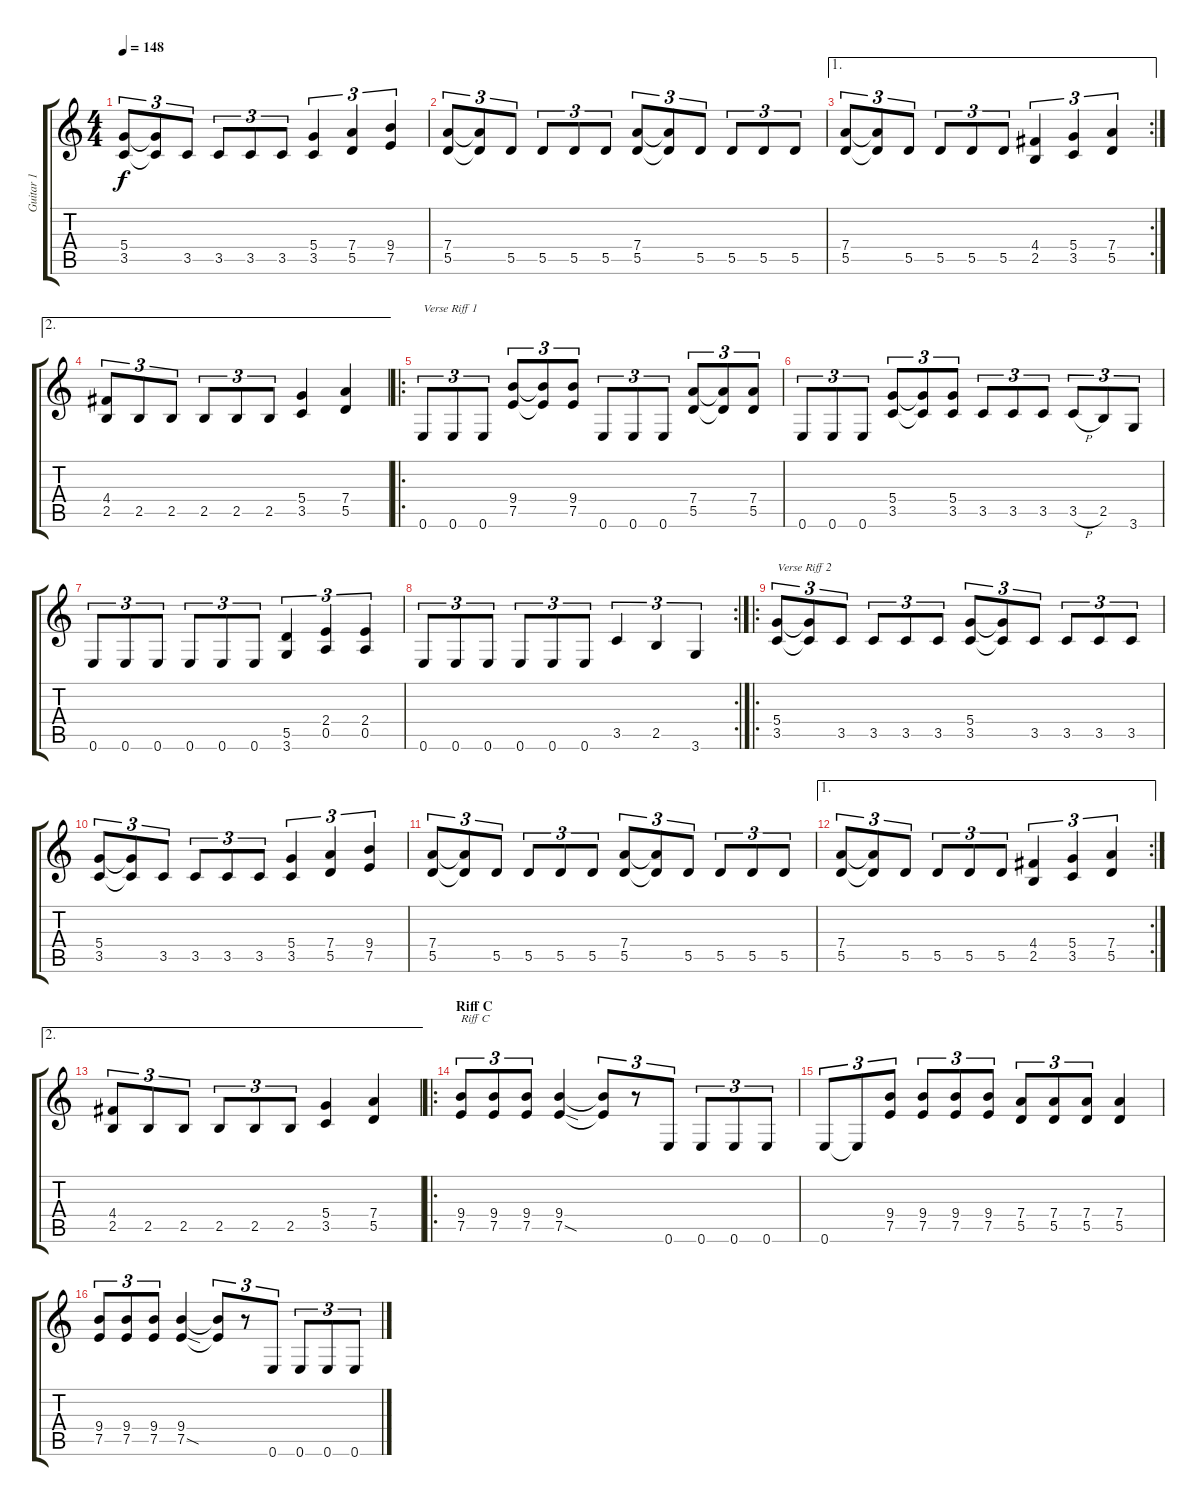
\track ("Guitar 1" "Guitar 1") {instrument distortionguitar}
\staff {score tabs}
\tuning (E4 B3 G3 D3 A2 E2) {hide}
\ts (4 4)
\tempo 148
\clef g2
\ks c
(5.4 3.5).8{tu (3 2) dy f} (5.4{t} 3.5{t}).8{tu (3 2)} 3.5.8{tu (3 2)} 3.5.8{tu (3 2)} 3.5.8{tu (3 2)} 3.5.8{tu (3 2)} (5.4 3.5).4{tu (3 2)} (7.4 5.5).4{tu (3 2)} (9.4 7.5).4{tu (3 2)} |
(7.4 5.5).8{tu (3 2)} (7.4{t} 5.5{t}).8{tu (3 2)} 5.5.8{tu (3 2)} 5.5.8{tu (3 2)} 5.5.8{tu (3 2)} 5.5.8{tu (3 2)} (7.4 5.5).8{tu (3 2)} (7.4{t} 5.5{t}).8{tu (3 2)} 5.5.8{tu (3 2)} 5.5.8{tu (3 2)} 5.5.8{tu (3 2)} 5.5.8{tu (3 2)} |
\ae 1
\rc 2
(7.4 5.5).8{tu (3 2)} (7.4{t} 5.5{t}).8{tu (3 2)} 5.5.8{tu (3 2)} 5.5.8{tu (3 2)} 5.5.8{tu (3 2)} 5.5.8{tu (3 2)} (4.4 2.5).4{tu (3 2)} (5.4 3.5).4{tu (3 2)} (7.4 5.5).4{tu (3 2)} |
\ae 2
(4.4 2.5).8{tu (3 2)} 2.5.8{tu (3 2)} 2.5.8{tu (3 2)} 2.5.8{tu (3 2)} 2.5.8{tu (3 2)} 2.5.8{tu (3 2)} (5.4 3.5).4 (7.4 5.5).4 |
\ro
0.6.8{tu (3 2) txt "Verse Riff 1"} 0.6.8{tu (3 2)} 0.6.8{tu (3 2)} (9.4 7.5).8{tu (3 2)} (9.4{t} 7.5{t}).8{tu (3 2)} (9.4 7.5).8{tu (3 2)} 0.6.8{tu (3 2)} 0.6.8{tu (3 2)} 0.6.8{tu (3 2)} (7.4 5.5).8{tu (3 2)} (7.4{t} 5.5{t}).8{tu (3 2)} (7.4 5.5).8{tu (3 2)} |
0.6.8{tu (3 2)} 0.6.8{tu (3 2)} 0.6.8{tu (3 2)} (5.4 3.5).8{tu (3 2)} (5.4{t} 3.5{t}).8{tu (3 2)} (5.4 3.5).8{tu (3 2)} 3.5.8{tu (3 2)} 3.5.8{tu (3 2)} 3.5.8{tu (3 2)} 3.5{h}.8{tu (3 2)} 2.5.8{tu (3 2)} 3.6.8{tu (3 2)} |
0.6.8{tu (3 2)} 0.6.8{tu (3 2)} 0.6.8{tu (3 2)} 0.6.8{tu (3 2)} 0.6.8{tu (3 2)} 0.6.8{tu (3 2)} (5.5 3.6).4{tu (3 2)} (2.4 0.5).4{tu (3 2)} (2.4 0.5).4{tu (3 2)} |
\rc 2
0.6.8{tu (3 2)} 0.6.8{tu (3 2)} 0.6.8{tu (3 2)} 0.6.8{tu (3 2)} 0.6.8{tu (3 2)} 0.6.8{tu (3 2)} 3.5.4{tu (3 2)} 2.5.4{tu (3 2)} 3.6.4{tu (3 2)} |
\ro
(5.4 3.5).8{tu (3 2) txt "Verse Riff 2"} (5.4{t} 3.5{t}).8{tu (3 2)} 3.5.8{tu (3 2)} 3.5.8{tu (3 2)} 3.5.8{tu (3 2)} 3.5.8{tu (3 2)} (5.4 3.5).8{tu (3 2)} (5.4{t} 3.5{t}).8{tu (3 2)} 3.5.8{tu (3 2)} 3.5.8{tu (3 2)} 3.5.8{tu (3 2)} 3.5.8{tu (3 2)} |
(5.4 3.5).8{tu (3 2)} (5.4{t} 3.5{t}).8{tu (3 2)} 3.5.8{tu (3 2)} 3.5.8{tu (3 2)} 3.5.8{tu (3 2)} 3.5.8{tu (3 2)} (5.4 3.5).4{tu (3 2)} (7.4 5.5).4{tu (3 2)} (9.4 7.5).4{tu (3 2)} |
(7.4 5.5).8{tu (3 2)} (7.4{t} 5.5{t}).8{tu (3 2)} 5.5.8{tu (3 2)} 5.5.8{tu (3 2)} 5.5.8{tu (3 2)} 5.5.8{tu (3 2)} (7.4 5.5).8{tu (3 2)} (7.4{t} 5.5{t}).8{tu (3 2)} 5.5.8{tu (3 2)} 5.5.8{tu (3 2)} 5.5.8{tu (3 2)} 5.5.8{tu (3 2)} |
\ae 1
\rc 2
(7.4 5.5).8{tu (3 2)} (7.4{t} 5.5{t}).8{tu (3 2)} 5.5.8{tu (3 2)} 5.5.8{tu (3 2)} 5.5.8{tu (3 2)} 5.5.8{tu (3 2)} (4.4 2.5).4{tu (3 2)} (5.4 3.5).4{tu (3 2)} (7.4 5.5).4{tu (3 2)} |
\ae 2
(4.4 2.5).8{tu (3 2)} 2.5.8{tu (3 2)} 2.5.8{tu (3 2)} 2.5.8{tu (3 2)} 2.5.8{tu (3 2)} 2.5.8{tu (3 2)} (5.4 3.5).4 (7.4 5.5).4 |
\ro
\section ("" "Riff C")
(9.4 7.5).8{tu (3 2) txt "Riff C"} (9.4 7.5).8{tu (3 2)} (9.4 7.5).8{tu (3 2)} (9.4 7.5{sod}).4 (9.4{t} 7.5{t}).8{tu (3 2)} r.8{tu (3 2)} 0.6.8{tu (3 2)} 0.6.8{tu (3 2)} 0.6.8{tu (3 2)} 0.6.8{tu (3 2)} |
0.6.8{tu (3 2)} 0.6{t}.8{tu (3 2)} (9.4 7.5).8{tu (3 2)} (9.4 7.5).8{tu (3 2)} (9.4 7.5).8{tu (3 2)} (9.4 7.5).8{tu (3 2)} (7.4 5.5).8{tu (3 2)} (7.4 5.5).8{tu (3 2)} (7.4 5.5).8{tu (3 2)} (7.4 5.5).4 |
(9.4 7.5).8{tu (3 2)} (9.4 7.5).8{tu (3 2)} (9.4 7.5).8{tu (3 2)} (9.4 7.5{sod}).4 (9.4{t} 7.5{t}).8{tu (3 2)} r.8{tu (3 2)} 0.6.8{tu (3 2)} 0.6.8{tu (3 2)} 0.6.8{tu (3 2)} 0.6.8{tu (3 2)}
